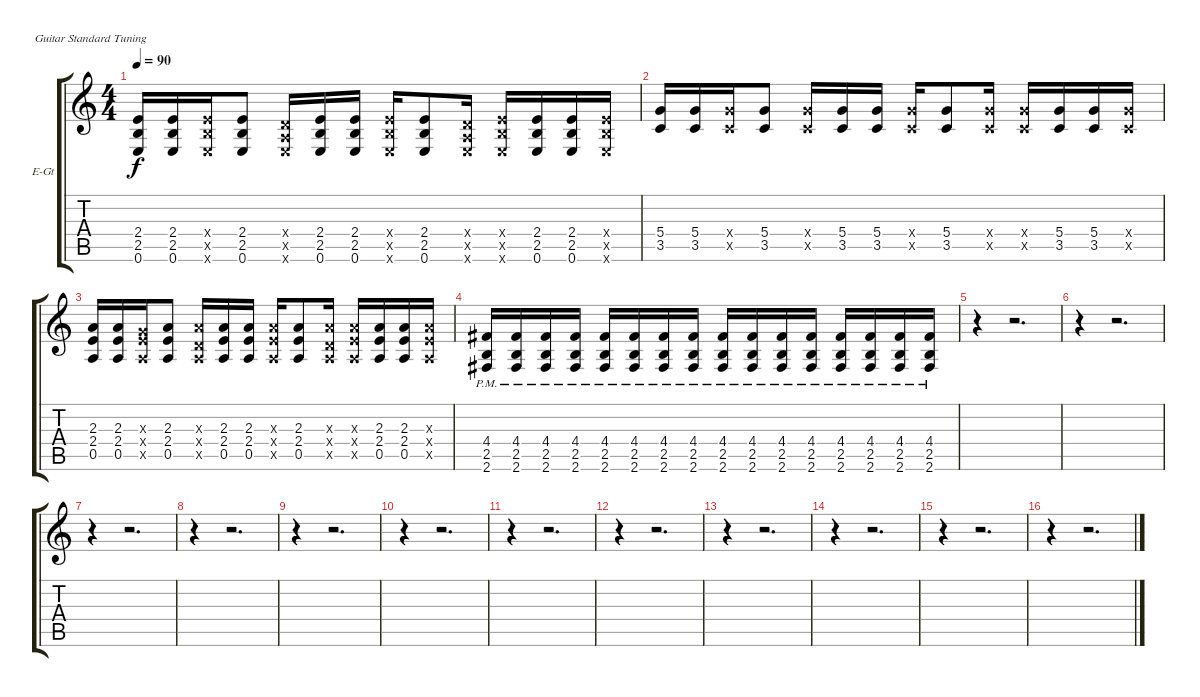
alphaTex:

\bracketExtendMode groupsimilarinstruments
\firstSystemTrackNameOrientation horizontal
\otherSystemsTrackNameOrientation horizontal
\track ("Второй Ритм" "E-Gt") {instrument distortionguitar}
\staff {score tabs}
\tuning (E4 B3 G3 D3 A2 E2)
\ts (4 4)
\tempo 90
\clef g2
\ks c
(2.4 2.5 0.6).16{dy f} (2.4 2.5 0.6).16 (2.4{x} 2.5{x} 0.6{x}).16 (2.4 2.5 0.6).8 (0.4{x} 0.5{x} 0.6{x}).16 (2.4 2.5 0.6).16 (2.4 2.5 0.6).16 (2.4{x} 2.5{x} 0.6{x}).16 (2.4 2.5 0.6).8 (0.4{x} 0.5{x} 0.6{x}).16 (2.4{x} 2.5{x} 0.6{x}).16 (2.4 2.5 0.6).16 (2.4 2.5 0.6).16 (2.4{x} 2.5{x} 0.6{x}).16 |
(5.4 3.5).16 (5.4 3.5).16 (5.4{x} 3.5{x}).16 (5.4 3.5).8 (5.4{x} 3.5{x}).16 (5.4 3.5).16 (5.4 3.5).16 (5.4{x} 3.5{x}).16 (5.4 3.5).8 (5.4{x} 3.5{x}).16 (5.4{x} 3.5{x}).16 (5.4 3.5).16 (5.4 3.5).16 (5.4{x} 3.5{x}).16 |
(2.3 2.4 0.5).16 (2.3 2.4 0.5).16 (0.3{x} 2.4{x} 0.5{x}).16 (2.3 2.4 0.5).8 (2.3{x} 0.4{x} 0.5{x}).16 (2.3 2.4 0.5).16 (2.3 2.4 0.5).16 (2.3{x} 2.4{x} 0.5{x}).16 (2.3 2.4 0.5).8 (2.3{x} 0.4{x} 0.5{x}).16 (2.3{x} 2.4{x} 0.5{x}).16 (2.3 2.4 0.5).16 (2.3 2.4 0.5).16 (2.3{x} 2.4{x} 0.5{x}).16 |
(4.4{pm} 2.5{pm} 2.6{pm}).16 (4.4{pm} 2.5{pm} 2.6{pm}).16 (4.4{pm} 2.5{pm} 2.6{pm}).16 (4.4{pm} 2.5{pm} 2.6{pm}).16 (4.4{pm} 2.5{pm} 2.6{pm}).16 (4.4{pm} 2.5{pm} 2.6{pm}).16 (4.4{pm} 2.5{pm} 2.6{pm}).16 (4.4{pm} 2.5{pm} 2.6{pm}).16 (4.4{pm} 2.5{pm} 2.6{pm}).16 (4.4{pm} 2.5{pm} 2.6{pm}).16 (4.4{pm} 2.5{pm} 2.6{pm}).16 (4.4{pm} 2.5{pm} 2.6{pm}).16 (4.4{pm} 2.5{pm} 2.6{pm}).16 (4.4{pm} 2.5{pm} 2.6{pm}).16 (4.4{pm} 2.5{pm} 2.6{pm}).16 (4.4{pm} 2.5{pm} 2.6{pm}).16 |
r.4 r.2{d} |
r.4 r.2{d} |
r.4 r.2{d} |
r.4 r.2{d} |
r.4 r.2{d} |
r.4 r.2{d} |
r.4 r.2{d} |
r.4 r.2{d} |
r.4 r.2{d} |
r.4 r.2{d} |
r.4 r.2{d} |
r.4 r.2{d}
